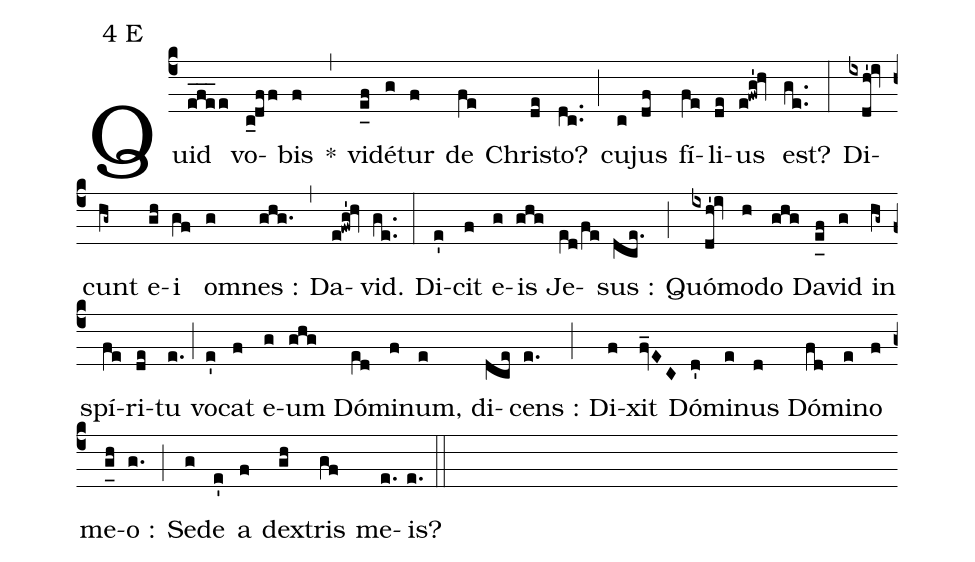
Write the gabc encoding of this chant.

mode:4 E;
%%
(c4) Quid(efe___e) vo(c_0dff)bis(f) *(,) vi(e_[uh:l]f)dé(g)tur(f) de(fe) Chri(de)sto?(dc..) (;) cu(c)jus(df) fí(fe)li(de)us(e!fwg'!hv) est?(ge..) (:) Di(ixdh'!iv)cunt(hg~) e(gh)i(gf) o(g)mnes :(ghg.) (,) Da(e!fwg'!hv)vid.(ge..) (:) Di(e')cit(f) e(g)is(ghg) Je(e[ll:1]d/fe)sus :(dce.) (;) Quó(ixdh'!iv)mo(h)do(ghg) Da(e_[uh:l]f)vid(g) in(hg~) spí(fe)ri(de)tu(e.) (;) vo(e')cat(f) e(g)um(ghg) Dó(e[ll:1]d)mi(f)num,(e) di(dce)cens :(e.) (;) Di(f)xit(fv_EC) Dó(d')mi(e)nus(d) Dó(fd)mi(e)no(f) me(g_[uh:l]h)o :(g.) (;) Se(g)de(e') a(f) dex(gh)tris(gf) me(e.)is?(e.) (::)
